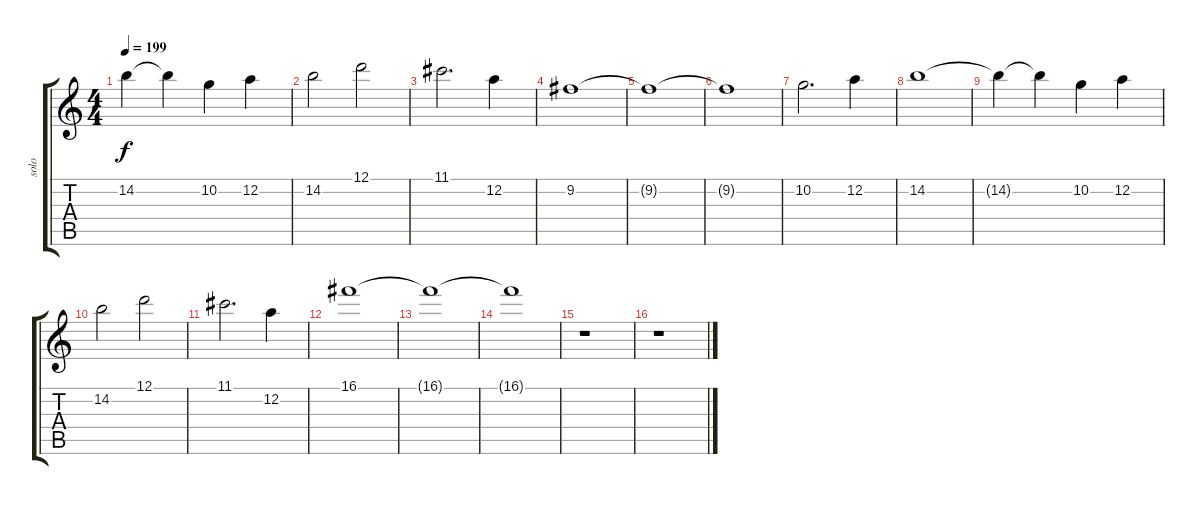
\track ("solo" "solo") {instrument distortionguitar}
\staff {score tabs}
\tuning (D4 A3 F3 C3 G2 D2) {hide}
\ts (4 4)
\tempo 199
\clef g2
\ks c
14.2{t}.4{dy f} 14.2{t}.4 10.2.4 12.2.4 |
14.2.2 12.1.2 |
11.1.2{d} 12.2.4 |
9.2.1 |
9.2{t}.1 |
9.2{t}.1 |
10.2.2{d} 12.2.4 |
14.2.1 |
14.2{t}.4 14.2{t}.4 10.2.4 12.2.4 |
14.2.2 12.1.2 |
11.1.2{d} 12.2.4 |
16.1.1 |
16.1{t}.1 |
16.1{t}.1 |
r.1 |
r.1
